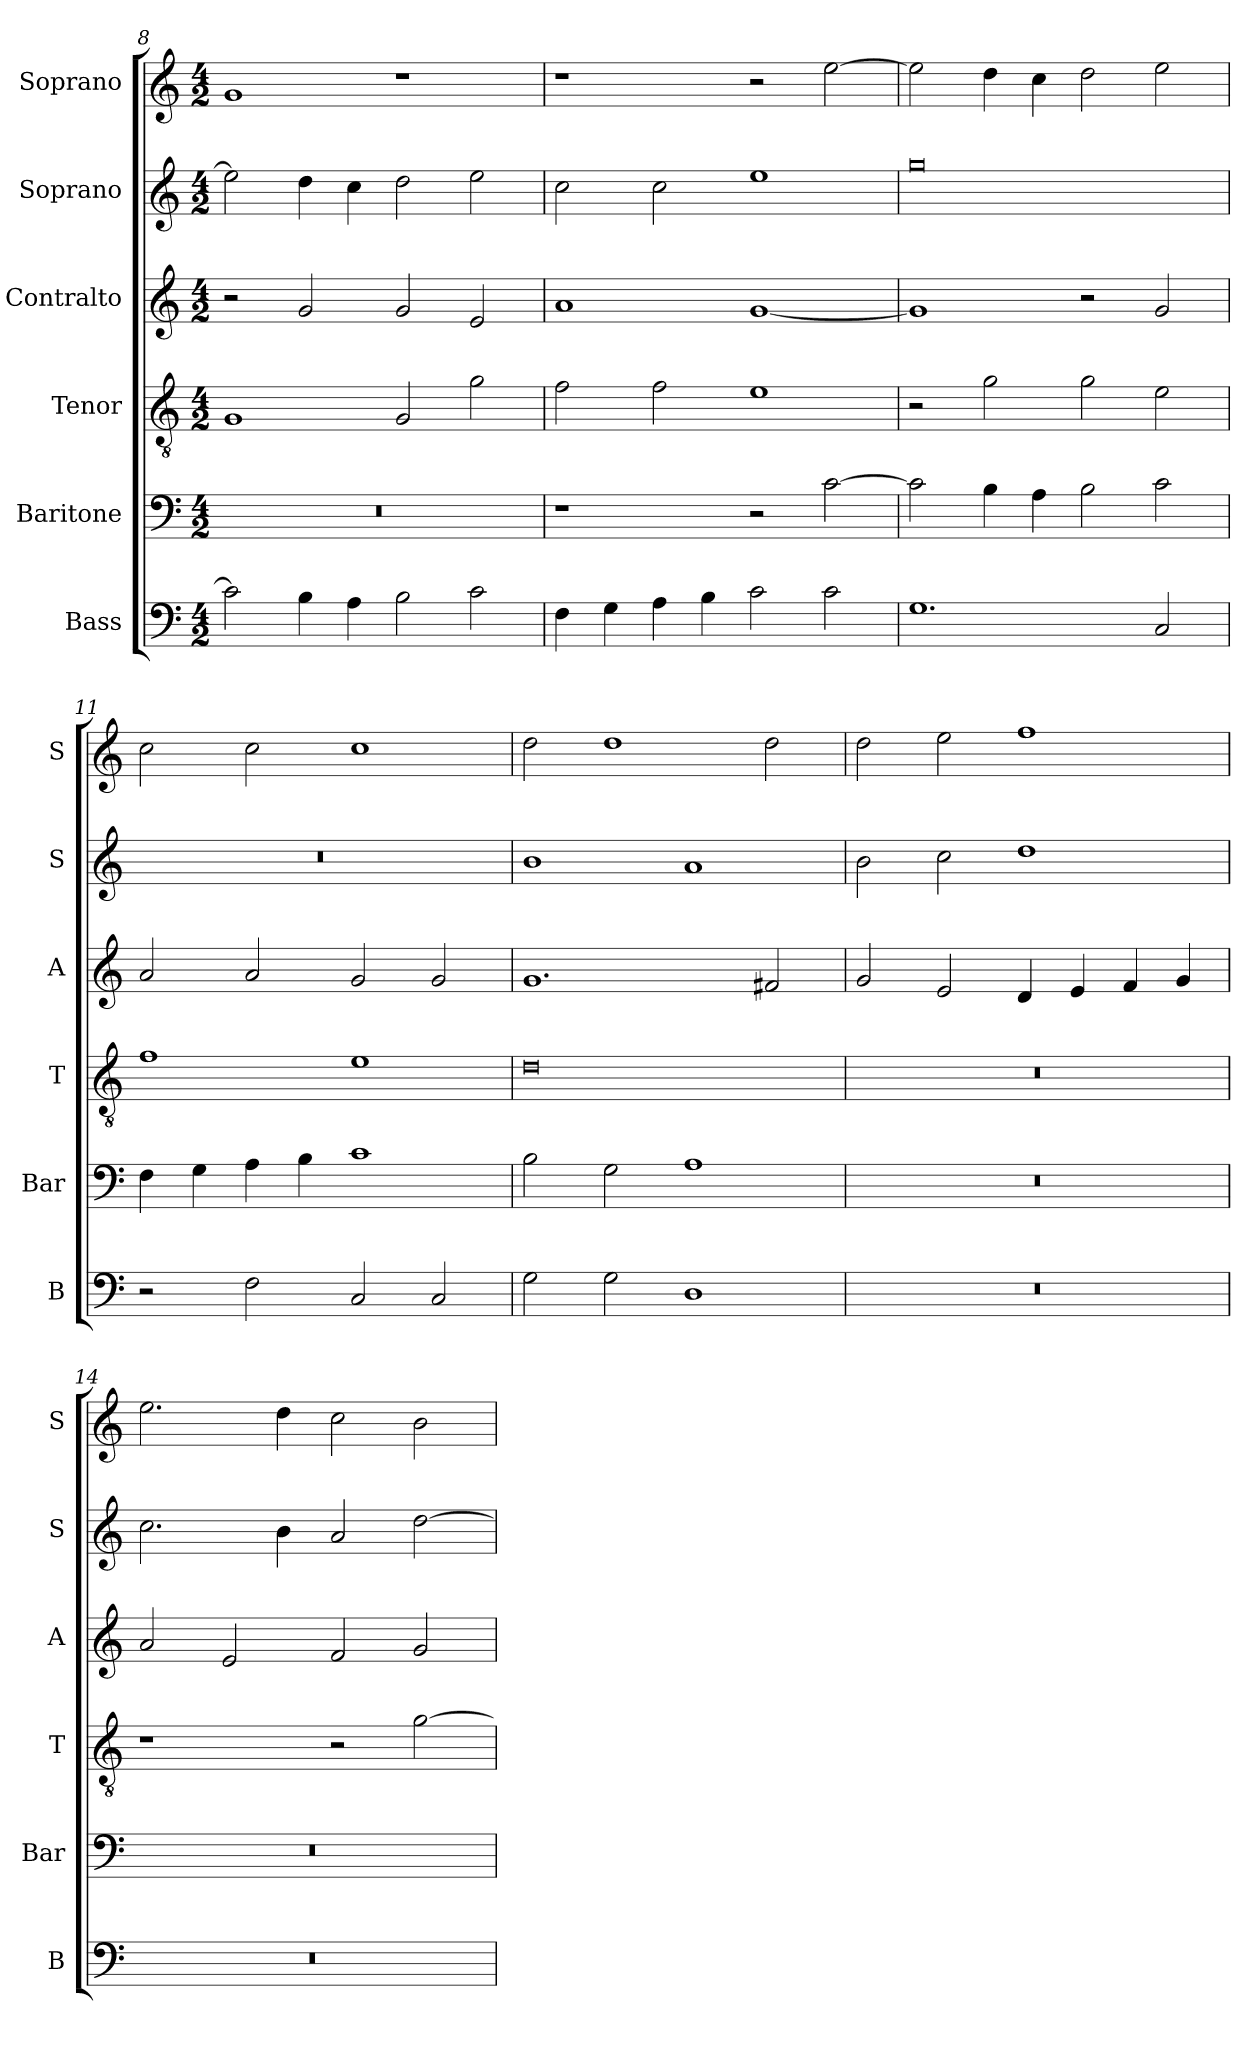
**kern	**kern	**kern	**kern	**kern	**kern
*part6	*part5	*part4	*part3	*part2	*part1
*staff6	*staff5	*staff4	*staff3	*staff2	*staff1
*I"Bass	*I"Baritone	*I"Tenor	*I"Contralto	*I"Soprano	*I"Soprano
*I'B	*I'Bar	*I'T	*I'A	*I'S	*I'S
*clefF4	*clefF4	*clefGv2	*clefG2	*clefG2	*clefG2
*k[]	*k[]	*k[]	*k[]	*k[]	*k[]
*G:mix	*G:mix	*G:mix	*G:mix	*G:mix	*G:mix
*M4/2	*M4/2	*M4/2	*M4/2	*M4/2	*M4/2
=8	=8	=8	=8	=8	=8
2c]	0r	1G	2r	2ee]	1g
4B	.	.	2g	4dd	.
4A	.	.	.	4cc	.
2B	.	2G	2g	2dd	1r
2c	.	2g	2e	2ee	.
=9	=9	=9	=9	=9	=9
4F	1r	2f	1a	2cc	1r
4G	.	.	.	.	.
4A	.	2f	.	2cc	.
4B	.	.	.	.	.
2c	2r	1e	[1g	1ee	2r
2c	[2c	.	.	.	[2ee
=10	=10	=10	=10	=10	=10
1.G	2c]	2r	1g]	0gg	2ee]
.	4B	2g	.	.	4dd
.	4A	.	.	.	4cc
.	2B	2g	2r	.	2dd
2C	2c	2e	2g	.	2ee
=11	=11	=11	=11	=11	=11
2r	4F	1f	2a	0r	2cc
.	4G	.	.	.	.
2F	4A	.	2a	.	2cc
.	4B	.	.	.	.
2C	1c	1e	2g	.	1cc
2C	.	.	2g	.	.
=12	=12	=12	=12	=12	=12
2G	2B	0d	1.g	1b	2dd
2G	2G	.	.	.	1dd
1D	1A	.	.	1a	.
.	.	.	2f#X	.	2dd
=13	=13	=13	=13	=13	=13
0r	0r	0r	2g	2b	2dd
.	.	.	2e	2cc	2ee
.	.	.	4d	1dd	1ff
.	.	.	4e	.	.
.	.	.	4f	.	.
.	.	.	4g	.	.
=14	=14	=14	=14	=14	=14
0r	0r	1r	2a	2.cc	2.ee
.	.	.	2e	.	.
.	.	.	.	4b	4dd
.	.	2r	2f	2a	2cc
.	.	[2g	2g	[2dd	2b
=	=	=	=	=	=
*-	*-	*-	*-	*-	*-
